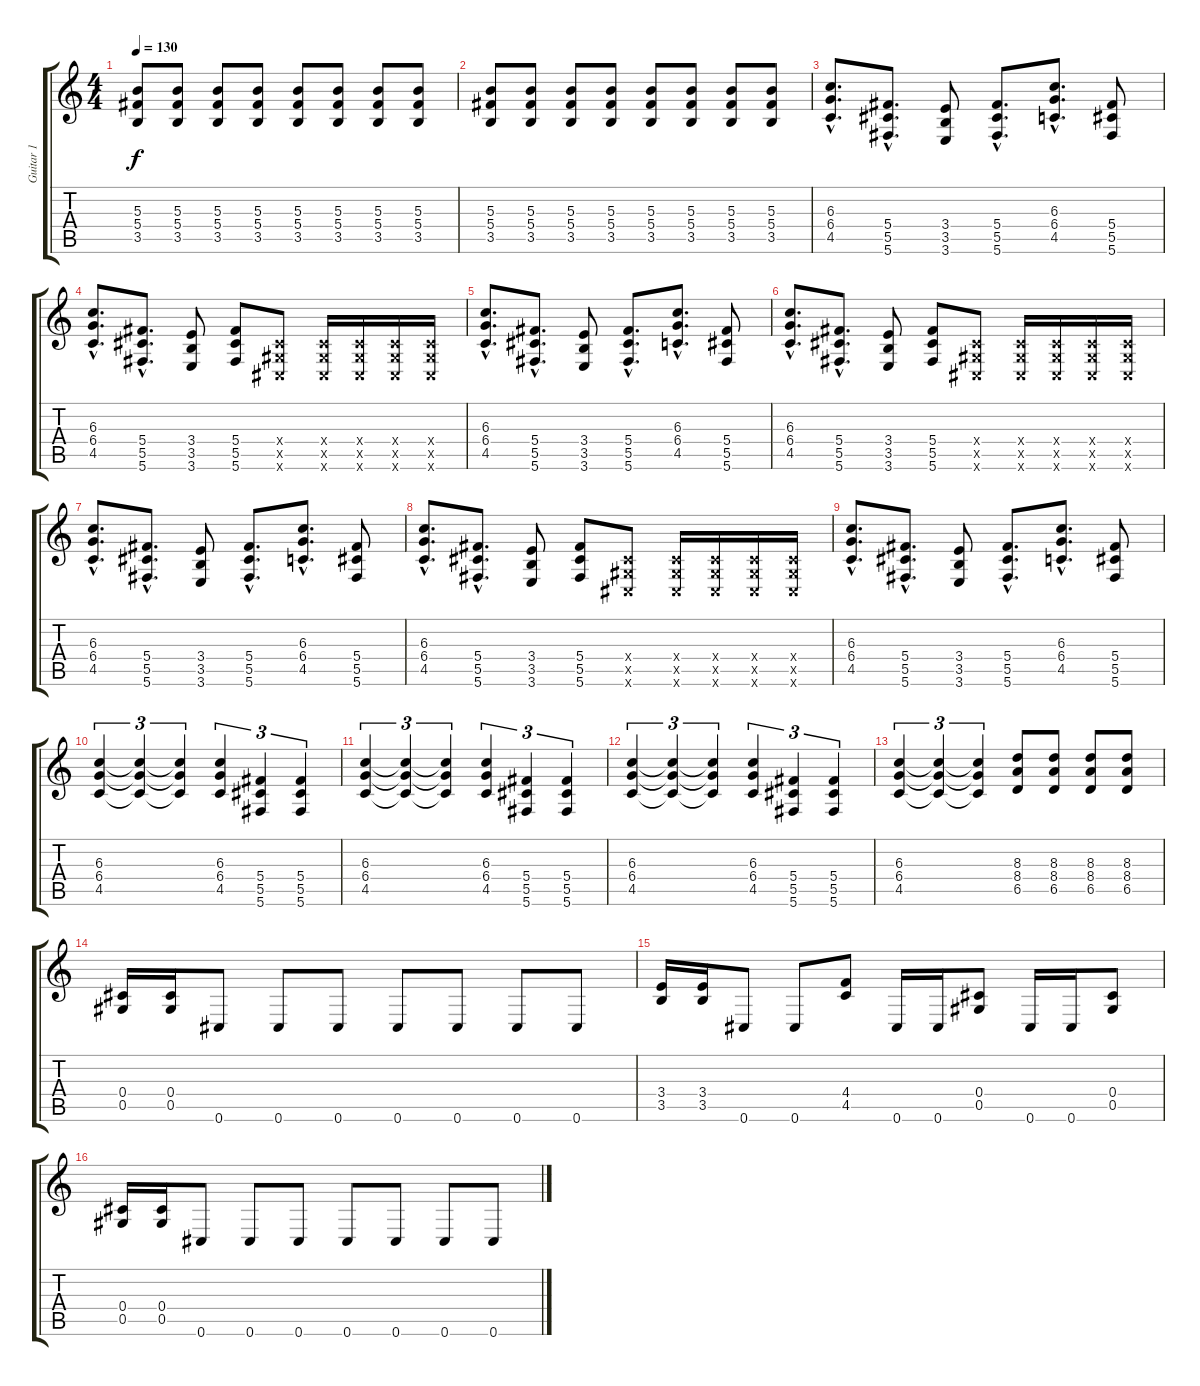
\track ("Guitar 1" "Guitar 1") {instrument distortionguitar}
\staff {score tabs}
\tuning (Eb4 Bb3 Gb3 Db3 Ab2 Db2) {hide}
\ts (4 4)
\tempo 130
\clef g2
\ks c
(5.3 5.4 3.5).8{dy f} (5.3 5.4 3.5).8 (5.3 5.4 3.5).8 (5.3 5.4 3.5).8 (5.3 5.4 3.5).8 (5.3 5.4 3.5).8 (5.3 5.4 3.5).8 (5.3 5.4 3.5).8 |
(5.3 5.4 3.5).8 (5.3 5.4 3.5).8 (5.3 5.4 3.5).8 (5.3 5.4 3.5).8 (5.3 5.4 3.5).8 (5.3 5.4 3.5).8 (5.3 5.4 3.5).8 (5.3 5.4 3.5).8 |
(6.3{hac} 6.4{hac} 4.5{hac}).8{d} (5.4{hac} 5.5{hac} 5.6{hac}).8{d} (3.4 3.5 3.6).8 (5.4{hac} 5.5{hac} 5.6{hac}).8{d} (6.3{hac} 6.4{hac} 4.5{hac}).8{d} (5.4 5.5 5.6).8 |
(6.3{hac} 6.4{hac} 4.5{hac}).8{d} (5.4{hac} 5.5{hac} 5.6{hac}).8{d} (3.4 3.5 3.6).8 (5.4 5.5 5.6).8 (0.4{x} 0.5{x} 0.6{x}).8 (0.4{x} 0.5{x} 0.6{x}).16 (0.4{x} 0.5{x} 0.6{x}).16 (0.4{x} 0.5{x} 0.6{x}).16 (0.4{x} 0.5{x} 0.6{x}).16 |
(6.3{hac} 6.4{hac} 4.5{hac}).8{d} (5.4{hac} 5.5{hac} 5.6{hac}).8{d} (3.4 3.5 3.6).8 (5.4{hac} 5.5{hac} 5.6{hac}).8{d} (6.3{hac} 6.4{hac} 4.5{hac}).8{d} (5.4 5.5 5.6).8 |
(6.3{hac} 6.4{hac} 4.5{hac}).8{d} (5.4{hac} 5.5{hac} 5.6{hac}).8{d} (3.4 3.5 3.6).8 (5.4 5.5 5.6).8 (0.4{x} 0.5{x} 0.6{x}).8 (0.4{x} 0.5{x} 0.6{x}).16 (0.4{x} 0.5{x} 0.6{x}).16 (0.4{x} 0.5{x} 0.6{x}).16 (0.4{x} 0.5{x} 0.6{x}).16 |
(6.3{hac} 6.4{hac} 4.5{hac}).8{d} (5.4{hac} 5.5{hac} 5.6{hac}).8{d} (3.4 3.5 3.6).8 (5.4{hac} 5.5{hac} 5.6{hac}).8{d} (6.3{hac} 6.4{hac} 4.5{hac}).8{d} (5.4 5.5 5.6).8 |
(6.3{hac} 6.4{hac} 4.5{hac}).8{d} (5.4{hac} 5.5{hac} 5.6{hac}).8{d} (3.4 3.5 3.6).8 (5.4 5.5 5.6).8 (0.4{x} 0.5{x} 0.6{x}).8 (0.4{x} 0.5{x} 0.6{x}).16 (0.4{x} 0.5{x} 0.6{x}).16 (0.4{x} 0.5{x} 0.6{x}).16 (0.4{x} 0.5{x} 0.6{x}).16 |
(6.3{hac} 6.4{hac} 4.5{hac}).8{d} (5.4{hac} 5.5{hac} 5.6{hac}).8{d} (3.4 3.5 3.6).8 (5.4{hac} 5.5{hac} 5.6{hac}).8{d} (6.3{hac} 6.4{hac} 4.5{hac}).8{d} (5.4 5.5 5.6).8 |
(6.3 6.4 4.5).4{tu (3 2)} (6.3{t} 6.4{t} 4.5{t}).4{tu (3 2)} (6.3{t} 6.4{t} 4.5{t}).4{tu (3 2)} (6.3 6.4 4.5).4{tu (3 2)} (5.4 5.5 5.6).4{tu (3 2)} (5.4 5.5 5.6).4{tu (3 2)} |
(6.3 6.4 4.5).4{tu (3 2)} (6.3{t} 6.4{t} 4.5{t}).4{tu (3 2)} (6.3{t} 6.4{t} 4.5{t}).4{tu (3 2)} (6.3 6.4 4.5).4{tu (3 2)} (5.4 5.5 5.6).4{tu (3 2)} (5.4 5.5 5.6).4{tu (3 2)} |
(6.3 6.4 4.5).4{tu (3 2)} (6.3{t} 6.4{t} 4.5{t}).4{tu (3 2)} (6.3{t} 6.4{t} 4.5{t}).4{tu (3 2)} (6.3 6.4 4.5).4{tu (3 2)} (5.4 5.5 5.6).4{tu (3 2)} (5.4 5.5 5.6).4{tu (3 2)} |
(6.3 6.4 4.5).4{tu (3 2)} (6.3{t} 6.4{t} 4.5{t}).4{tu (3 2)} (6.3{t} 6.4{t} 4.5{t}).4{tu (3 2)} (8.3 8.4 6.5).8 (8.3 8.4 6.5).8 (8.3 8.4 6.5).8 (8.3 8.4 6.5).8 |
(0.4 0.5).16{txt " "} (0.4 0.5).16 0.6.8 0.6.8 0.6.8 0.6.8 0.6.8 0.6.8 0.6.8 |
(3.4 3.5).16 (3.4 3.5).16 0.6.8 0.6.8 (4.4 4.5).8 0.6.16 0.6.16 (0.4 0.5).8 0.6.16 0.6.16 (0.4 0.5).8 |
(0.4 0.5).16 (0.4 0.5).16 0.6.8 0.6.8 0.6.8 0.6.8 0.6.8 0.6.8 0.6.8
